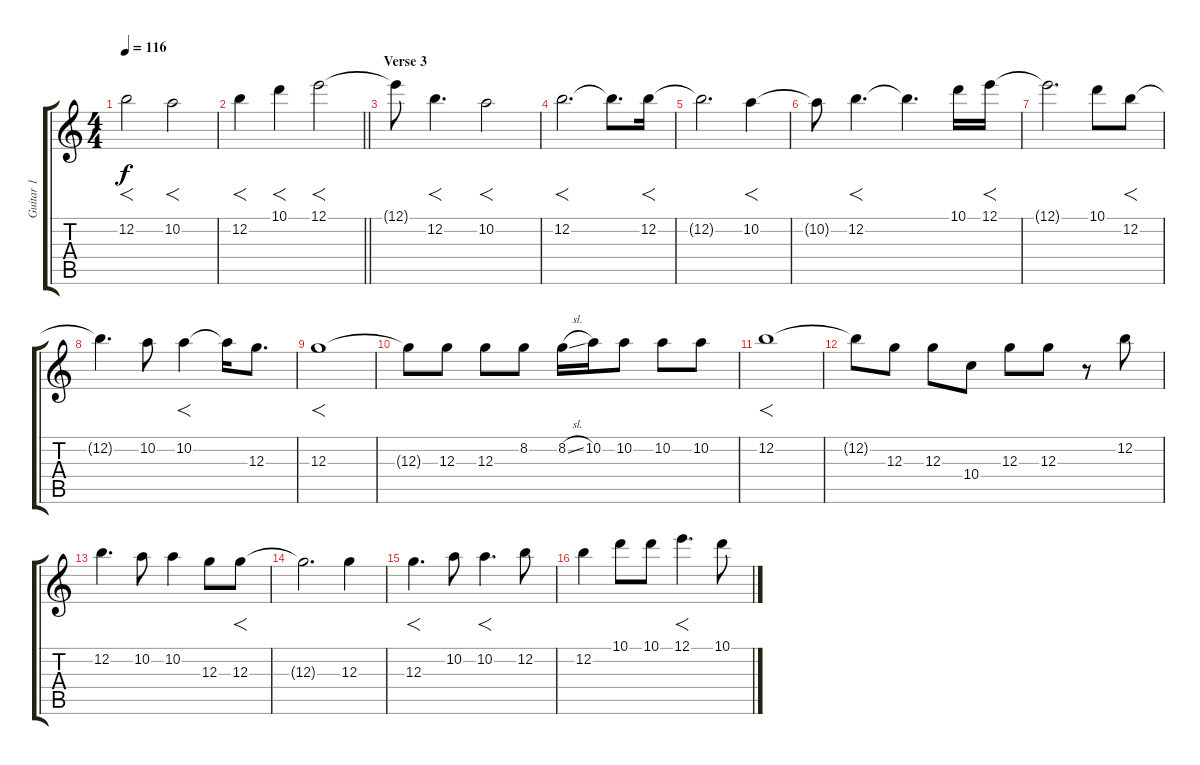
\track ("Guitar 1" "Guitar 1") {instrument electricguitarclean}
\staff {score tabs}
\tuning (E4 B3 G3 D3 A2 E2) {hide}
\ts (4 4)
\tempo 116
\clef g2
\ks c
12.2.2{f dy f} 10.2.2{f} |
\barLineRight lightlight
12.2.4{f} 10.1.4{f} 12.1.2{f} |
\section ("" "Verse 3")
12.1{t}.8 12.2.4{f d} 10.2.2{f} |
12.2.2{f d} 12.2{t}.8{d} 12.2.16{f} |
12.2{t}.2{d} 10.2.4{f} |
10.2{t}.8 12.2.4{f d} 12.2{t}.4{d} 10.1.16 12.1.16{f} |
12.1{t}.2{d} 10.1.8 12.2.8{f} |
12.2{t}.4{d} 10.2.8 10.2.4{f} 10.2{t}.16 12.3.8{d} |
12.3.1{f} |
12.3{t}.8 12.3.8 12.3.8 8.2.8 8.2{sl}.16 10.2.16 10.2.8 10.2.8 10.2.8 |
12.2.1{f} |
12.2{t}.8 12.3.8 12.3.8 10.4.8 12.3.8 12.3.8 r.8 12.2.8 |
12.2.4{d} 10.2.8 10.2.4 12.3.8 12.3.8{f} |
12.3{t}.2{d} 12.3.4 |
12.3.4{f d} 10.2.8 10.2.4{f d} 12.2.8 |
12.2.4 10.1.8 10.1.8 12.1.4{f d} 10.1.8
